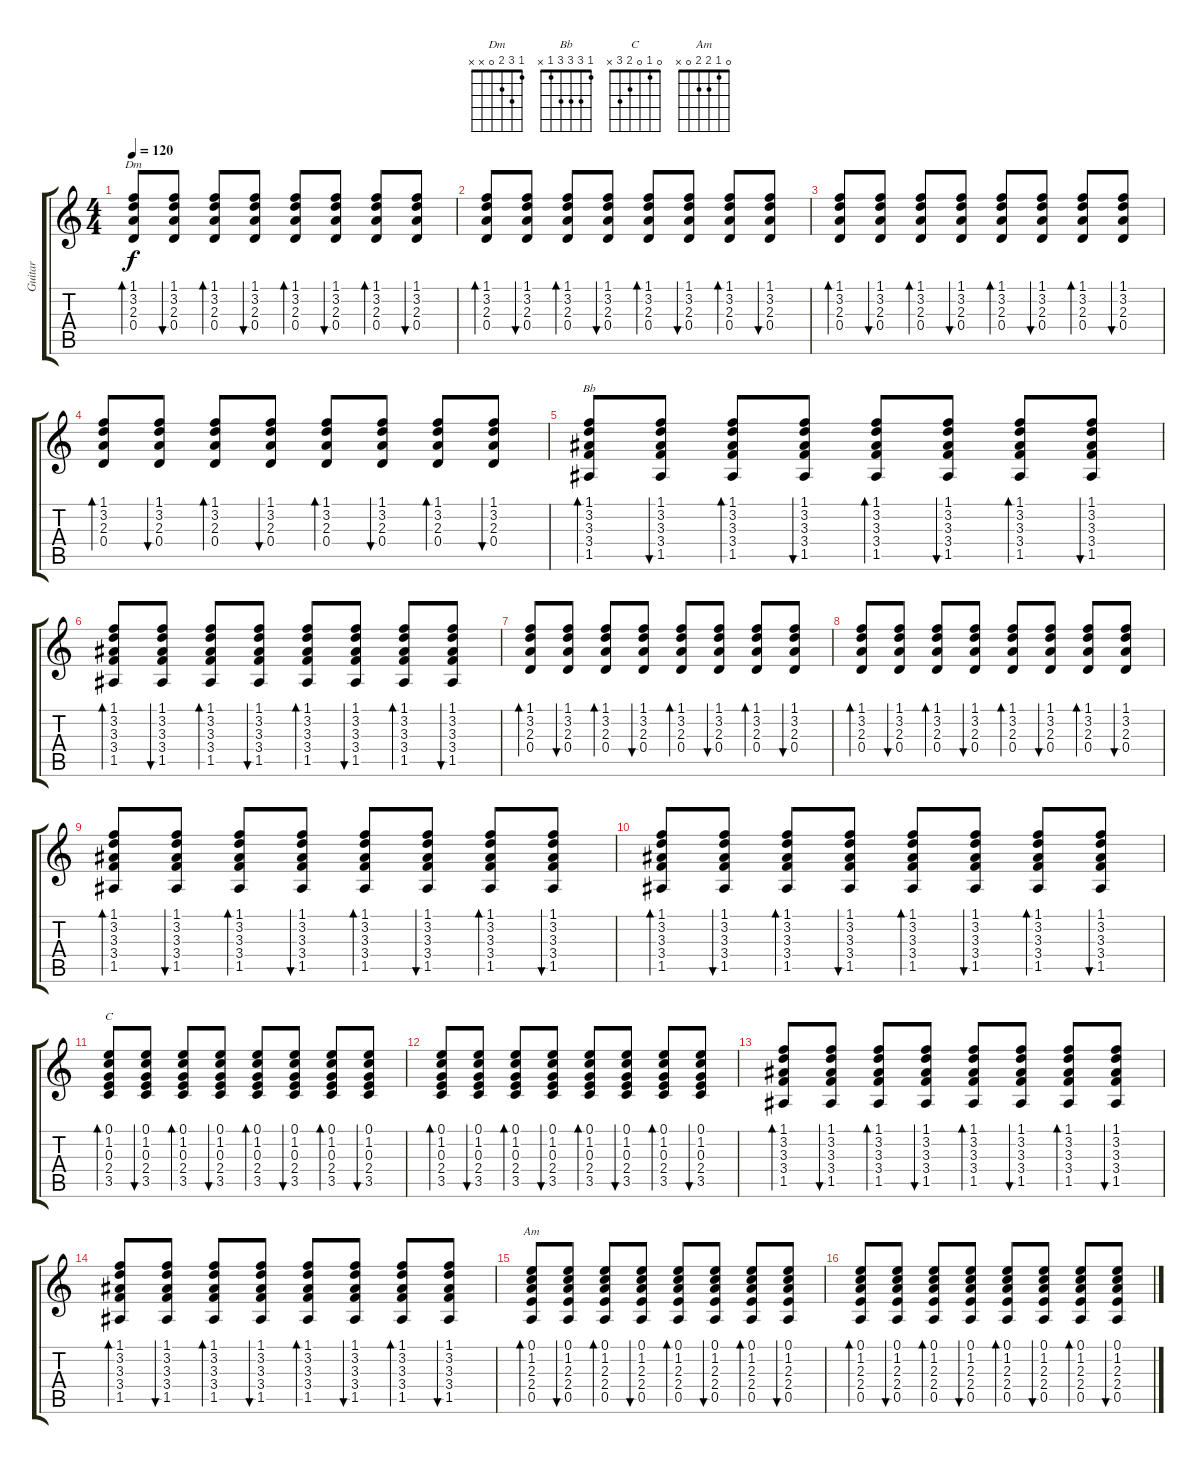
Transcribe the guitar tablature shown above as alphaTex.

\track ("Guitar" "Guitar") {instrument acousticguitarnylon}
\staff {score tabs}
\tuning (E4 B3 G3 D3 A2 E2) {hide}
\chord ("Dm" 1 3 2 0 x x)
\chord ("Bb" 1 3 3 3 1 x)
\chord ("C" 0 1 0 2 3 x)
\chord ("Am" 0 1 2 2 0 x)
\ts (4 4)
\tempo 120
\clef g2
\ks c
(1.1 3.2 2.3 0.4).8{bd 60 ch "Dm" dy f} (1.1 3.2 2.3 0.4).8{bu 60} (1.1 3.2 2.3 0.4).8{bd 60} (1.1 3.2 2.3 0.4).8{bu 60} (1.1 3.2 2.3 0.4).8{bd 60} (1.1 3.2 2.3 0.4).8{bu 60} (1.1 3.2 2.3 0.4).8{bd 60} (1.1 3.2 2.3 0.4).8{bu 60} |
(1.1 3.2 2.3 0.4).8{bd 60} (1.1 3.2 2.3 0.4).8{bu 60} (1.1 3.2 2.3 0.4).8{bd 60} (1.1 3.2 2.3 0.4).8{bu 60} (1.1 3.2 2.3 0.4).8{bd 60} (1.1 3.2 2.3 0.4).8{bu 60} (1.1 3.2 2.3 0.4).8{bd 60} (1.1 3.2 2.3 0.4).8{bu 60} |
(1.1 3.2 2.3 0.4).8{bd 60} (1.1 3.2 2.3 0.4).8{bu 60} (1.1 3.2 2.3 0.4).8{bd 60} (1.1 3.2 2.3 0.4).8{bu 60} (1.1 3.2 2.3 0.4).8{bd 60} (1.1 3.2 2.3 0.4).8{bu 60} (1.1 3.2 2.3 0.4).8{bd 60} (1.1 3.2 2.3 0.4).8{bu 60} |
(1.1 3.2 2.3 0.4).8{bd 60} (1.1 3.2 2.3 0.4).8{bu 60} (1.1 3.2 2.3 0.4).8{bd 60} (1.1 3.2 2.3 0.4).8{bu 60} (1.1 3.2 2.3 0.4).8{bd 60} (1.1 3.2 2.3 0.4).8{bu 60} (1.1 3.2 2.3 0.4).8{bd 60} (1.1 3.2 2.3 0.4).8{bu 60} |
(1.1 3.2 3.3 3.4 1.5).8{bd 60 ch "Bb"} (1.1 3.2 3.3 3.4 1.5).8{bu 60} (1.1 3.2 3.3 3.4 1.5).8{bd 60} (1.1 3.2 3.3 3.4 1.5).8{bu 60} (1.1 3.2 3.3 3.4 1.5).8{bd 60} (1.1 3.2 3.3 3.4 1.5).8{bu 60} (1.1 3.2 3.3 3.4 1.5).8{bd 60} (1.1 3.2 3.3 3.4 1.5).8{bu 60} |
(1.1 3.2 3.3 3.4 1.5).8{bd 60} (1.1 3.2 3.3 3.4 1.5).8{bu 60} (1.1 3.2 3.3 3.4 1.5).8{bd 60} (1.1 3.2 3.3 3.4 1.5).8{bu 60} (1.1 3.2 3.3 3.4 1.5).8{bd 60} (1.1 3.2 3.3 3.4 1.5).8{bu 60} (1.1 3.2 3.3 3.4 1.5).8{bd 60} (1.1 3.2 3.3 3.4 1.5).8{bu 60} |
(1.1 3.2 2.3 0.4).8{bd 60} (1.1 3.2 2.3 0.4).8{bu 60} (1.1 3.2 2.3 0.4).8{bd 60} (1.1 3.2 2.3 0.4).8{bu 60} (1.1 3.2 2.3 0.4).8{bd 60} (1.1 3.2 2.3 0.4).8{bu 60} (1.1 3.2 2.3 0.4).8{bd 60} (1.1 3.2 2.3 0.4).8{bu 60} |
(1.1 3.2 2.3 0.4).8{bd 60} (1.1 3.2 2.3 0.4).8{bu 60} (1.1 3.2 2.3 0.4).8{bd 60} (1.1 3.2 2.3 0.4).8{bu 60} (1.1 3.2 2.3 0.4).8{bd 60} (1.1 3.2 2.3 0.4).8{bu 60} (1.1 3.2 2.3 0.4).8{bd 60} (1.1 3.2 2.3 0.4).8{bu 60} |
(1.1 3.2 3.3 3.4 1.5).8{bd 60} (1.1 3.2 3.3 3.4 1.5).8{bu 60} (1.1 3.2 3.3 3.4 1.5).8{bd 60} (1.1 3.2 3.3 3.4 1.5).8{bu 60} (1.1 3.2 3.3 3.4 1.5).8{bd 60} (1.1 3.2 3.3 3.4 1.5).8{bu 60} (1.1 3.2 3.3 3.4 1.5).8{bd 60} (1.1 3.2 3.3 3.4 1.5).8{bu 60} |
(1.1 3.2 3.3 3.4 1.5).8{bd 60} (1.1 3.2 3.3 3.4 1.5).8{bu 60} (1.1 3.2 3.3 3.4 1.5).8{bd 60} (1.1 3.2 3.3 3.4 1.5).8{bu 60} (1.1 3.2 3.3 3.4 1.5).8{bd 60} (1.1 3.2 3.3 3.4 1.5).8{bu 60} (1.1 3.2 3.3 3.4 1.5).8{bd 60} (1.1 3.2 3.3 3.4 1.5).8{bu 60} |
(0.1 1.2 0.3 2.4 3.5).8{bd 60 ch "C"} (0.1 1.2 0.3 2.4 3.5).8{bu 60} (0.1 1.2 0.3 2.4 3.5).8{bd 60} (0.1 1.2 0.3 2.4 3.5).8{bu 60} (0.1 1.2 0.3 2.4 3.5).8{bd 60} (0.1 1.2 0.3 2.4 3.5).8{bu 60} (0.1 1.2 0.3 2.4 3.5).8{bd 60} (0.1 1.2 0.3 2.4 3.5).8{bu 60} |
(0.1 1.2 0.3 2.4 3.5).8{bd 60} (0.1 1.2 0.3 2.4 3.5).8{bu 60} (0.1 1.2 0.3 2.4 3.5).8{bd 60} (0.1 1.2 0.3 2.4 3.5).8{bu 60} (0.1 1.2 0.3 2.4 3.5).8{bd 60} (0.1 1.2 0.3 2.4 3.5).8{bu 60} (0.1 1.2 0.3 2.4 3.5).8{bd 60} (0.1 1.2 0.3 2.4 3.5).8{bu 60} |
(1.1 3.2 3.3 3.4 1.5).8{bd 60} (1.1 3.2 3.3 3.4 1.5).8{bu 60} (1.1 3.2 3.3 3.4 1.5).8{bd 60} (1.1 3.2 3.3 3.4 1.5).8{bu 60} (1.1 3.2 3.3 3.4 1.5).8{bd 60} (1.1 3.2 3.3 3.4 1.5).8{bu 60} (1.1 3.2 3.3 3.4 1.5).8{bd 60} (1.1 3.2 3.3 3.4 1.5).8{bu 60} |
(1.1 3.2 3.3 3.4 1.5).8{bd 60} (1.1 3.2 3.3 3.4 1.5).8{bu 60} (1.1 3.2 3.3 3.4 1.5).8{bd 60} (1.1 3.2 3.3 3.4 1.5).8{bu 60} (1.1 3.2 3.3 3.4 1.5).8{bd 60} (1.1 3.2 3.3 3.4 1.5).8{bu 60} (1.1 3.2 3.3 3.4 1.5).8{bd 60} (1.1 3.2 3.3 3.4 1.5).8{bu 60} |
(0.1 1.2 2.3 2.4 0.5).8{bd 60 ch "Am"} (0.1 1.2 2.3 2.4 0.5).8{bu 60} (0.1 1.2 2.3 2.4 0.5).8{bd 60} (0.1 1.2 2.3 2.4 0.5).8{bu 60} (0.1 1.2 2.3 2.4 0.5).8{bd 60} (0.1 1.2 2.3 2.4 0.5).8{bu 60} (0.1 1.2 2.3 2.4 0.5).8{bd 60} (0.1 1.2 2.3 2.4 0.5).8{bu 60} |
(0.1 1.2 2.3 2.4 0.5).8{bd 60} (0.1 1.2 2.3 2.4 0.5).8{bu 60} (0.1 1.2 2.3 2.4 0.5).8{bd 60} (0.1 1.2 2.3 2.4 0.5).8{bu 60} (0.1 1.2 2.3 2.4 0.5).8{bd 60} (0.1 1.2 2.3 2.4 0.5).8{bu 60} (0.1 1.2 2.3 2.4 0.5).8{bd 60} (0.1 1.2 2.3 2.4 0.5).8{bu 60}
